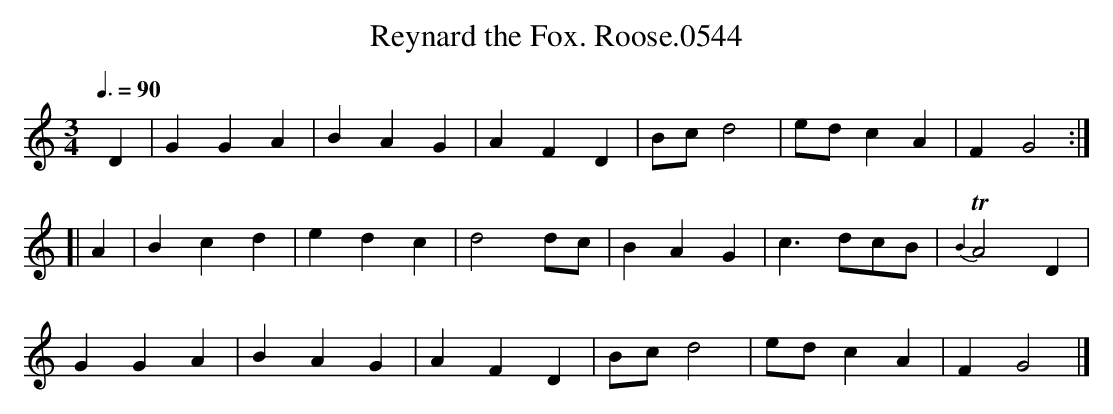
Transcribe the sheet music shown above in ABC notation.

X:1
T:Reynard the Fox. Roose.0544
M:3/4
L:1/8
Q:3/8=90
K:C
y D2 | G2 G2 A2 | B2 A2 G2 | A2 F2 D2 | Bc d4 | ed c2 A2 | F2 G4 :|
[| A2 | B2 c2 d2 | e2 d2 c2 | d4 dc | B2 A2 G2 |\\
c3 dcB | {B2}!trill!A4 D2 |
G2 G2 A2 | B2 A2 G2 |\\
A2 F2 D2 | Bc d4 | ed c2 A2 | F2 G4 |]
